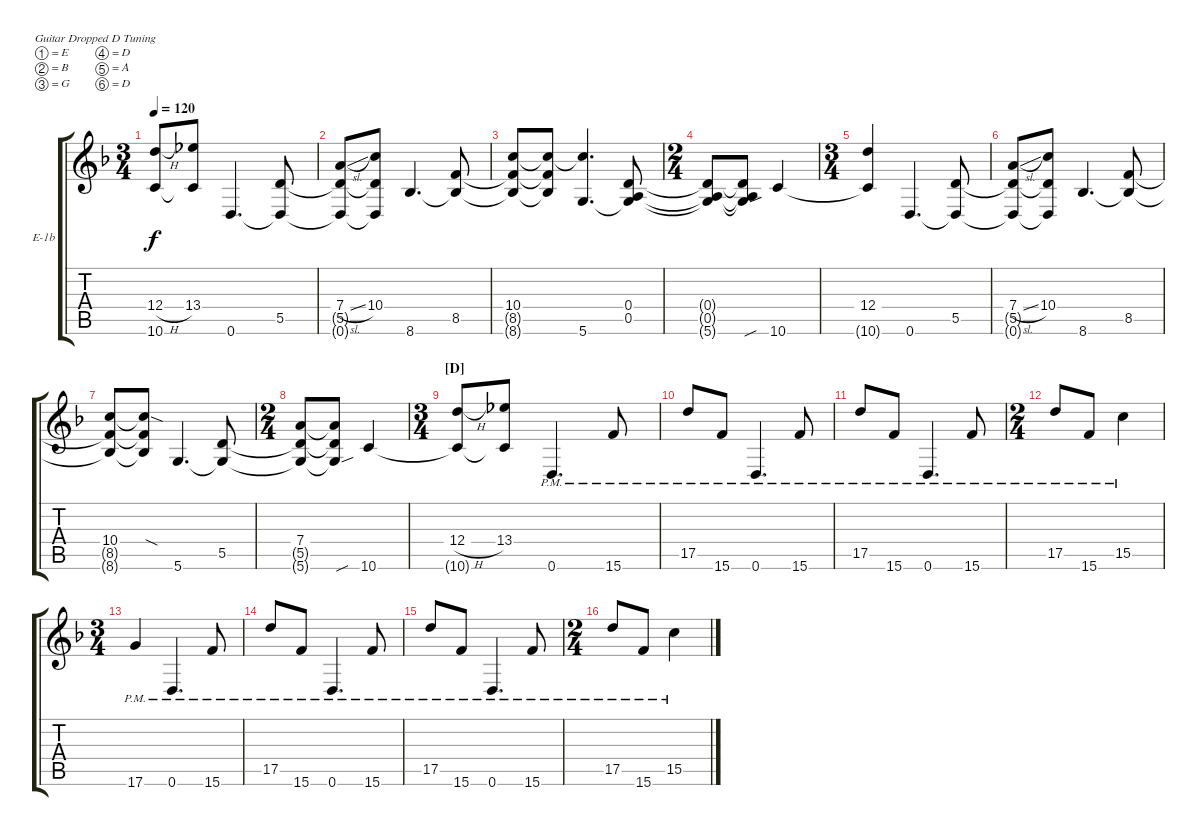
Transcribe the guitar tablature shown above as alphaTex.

\defaultSystemsLayout 4
\bracketExtendMode groupsimilarinstruments
\firstSystemTrackNameOrientation horizontal
\otherSystemsTrackNameOrientation horizontal
\track ("Effect 1b" "E-1b") {instrument electricguitarclean}
\staff {score tabs}
\tuning (E4 B3 G3 D3 A2 D2)
\ts (3 4)
\tempo 120
\clef g2
\ks f
(12.4{h} 10.6{t}).8{dy f} (13.4 10.6{t}).8 0.6.4{d} (0.6{t} 5.5).8 |
(7.4{sl} 5.5{t} 0.6{t}).8 (10.4 5.5{t} 0.6{t}).8 8.6.4{d} (8.5 8.6{t}).8 |
(10.4 8.5{t} 8.6{t}).8 (10.4{t} 8.5{t} 8.6{t}).8 (5.6 10.4{t}).4{d} (0.5 5.6{t} 0.4).8 |
\ts (2 4)
(0.4{t} 0.5{t} 5.6{t}).8 (0.4{t} 0.5{t} 5.6{sou t}).8 10.6.4 |
\ts (3 4)
(12.4 10.6{t}).4 0.6.4{d} (0.6{t} 5.5).8 |
(7.4{sl} 5.5{t} 0.6{t}).8 (10.4 5.5{t} 0.6{t}).8 8.6.4{d} (8.5 8.6{t}).8 |
(10.4 8.5{t} 8.6{t}).8 (10.4{sod t} 8.5{t} 8.6{t}).8 5.6.4{d} (5.5 5.6{t}).8 |
\ts (2 4)
(7.4 5.5{t} 5.6{t}).8 (7.4{t} 5.5{t} 5.6{sou t}).8 10.6.4 |
\ts (3 4)
\section ("D" "")
(12.4{h} 10.6{t}).8 (13.4 10.6{t}).8 0.6{pm}.4{d} 15.6{pm}.8 |
17.5{pm}.8 15.6{pm}.8 0.6{pm}.4{d} 15.6{pm}.8 |
17.5{pm}.8 15.6{pm}.8 0.6{pm}.4{d} 15.6{pm}.8 |
\ts (2 4)
17.5{pm}.8 15.6{pm}.8 15.5{pm}.4 |
\ts (3 4)
17.6{pm}.4 0.6{pm}.4{d} 15.6{pm}.8 |
17.5{pm}.8 15.6{pm}.8 0.6{pm}.4{d} 15.6{pm}.8 |
17.5{pm}.8 15.6{pm}.8 0.6{pm}.4{d} 15.6{pm}.8 |
\ts (2 4)
17.5{pm}.8 15.6{pm}.8 15.5{pm}.4
